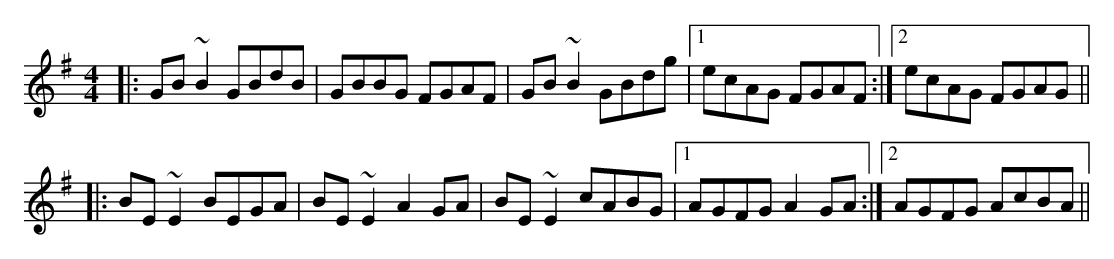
X:1
M:4/4
K:G
|:GB ~B2 GBdB|GBBG FGAF|GB ~B2 GBdg|1 ecAG FGAF:|2 ecAG FGAG||
|:BE~E2 BEGA|BE ~E2 A2GA|BE ~E2 cABG|1 AGFG A2GA:|2 AGFG AcBA||
